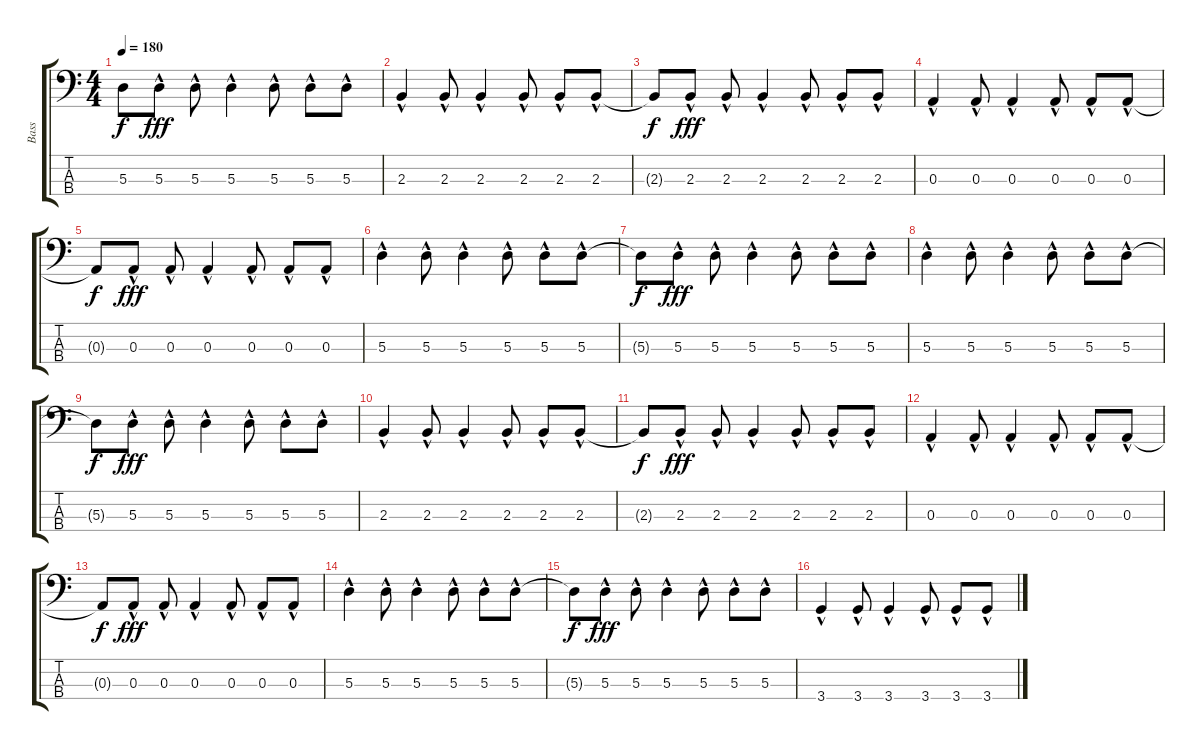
\track ("Bass" "Bass") {instrument electricbassfinger}
\staff {score tabs}
\tuning (G2 D2 A1 E1) {hide}
\ts (4 4)
\tempo 180
\clef f4
\ks c
5.3{t}.8{dy f} 5.3{hac}.8{dy fff} 5.3{hac}.8 5.3{hac}.4 5.3{hac}.8 5.3{hac}.8 5.3{hac}.8 |
2.3{hac}.4 2.3{hac}.8 2.3{hac}.4 2.3{hac}.8 2.3{hac}.8 2.3{hac}.8 |
2.3{t}.8{dy f} 2.3{hac}.8{dy fff} 2.3{hac}.8 2.3{hac}.4 2.3{hac}.8 2.3{hac}.8 2.3{hac}.8 |
0.3{hac}.4 0.3{hac}.8 0.3{hac}.4 0.3{hac}.8 0.3{hac}.8 0.3{hac}.8 |
0.3{t}.8{dy f} 0.3{hac}.8{dy fff} 0.3{hac}.8 0.3{hac}.4 0.3{hac}.8 0.3{hac}.8 0.3{hac}.8 |
5.3{hac}.4 5.3{hac}.8 5.3{hac}.4 5.3{hac}.8 5.3{hac}.8 5.3{hac}.8 |
5.3{t}.8{dy f} 5.3{hac}.8{dy fff} 5.3{hac}.8 5.3{hac}.4 5.3{hac}.8 5.3{hac}.8 5.3{hac}.8 |
5.3{hac}.4 5.3{hac}.8 5.3{hac}.4 5.3{hac}.8 5.3{hac}.8 5.3{hac}.8 |
5.3{t}.8{dy f} 5.3{hac}.8{dy fff} 5.3{hac}.8 5.3{hac}.4 5.3{hac}.8 5.3{hac}.8 5.3{hac}.8 |
2.3{hac}.4 2.3{hac}.8 2.3{hac}.4 2.3{hac}.8 2.3{hac}.8 2.3{hac}.8 |
2.3{t}.8{dy f} 2.3{hac}.8{dy fff} 2.3{hac}.8 2.3{hac}.4 2.3{hac}.8 2.3{hac}.8 2.3{hac}.8 |
0.3{hac}.4 0.3{hac}.8 0.3{hac}.4 0.3{hac}.8 0.3{hac}.8 0.3{hac}.8 |
0.3{t}.8{dy f} 0.3{hac}.8{dy fff} 0.3{hac}.8 0.3{hac}.4 0.3{hac}.8 0.3{hac}.8 0.3{hac}.8 |
5.3{hac}.4 5.3{hac}.8 5.3{hac}.4 5.3{hac}.8 5.3{hac}.8 5.3{hac}.8 |
5.3{t}.8{dy f} 5.3{hac}.8{dy fff} 5.3{hac}.8 5.3{hac}.4 5.3{hac}.8 5.3{hac}.8 5.3{hac}.8 |
3.4{hac}.4 3.4{hac}.8 3.4{hac}.4 3.4{hac}.8 3.4{hac}.8 3.4{hac}.8
